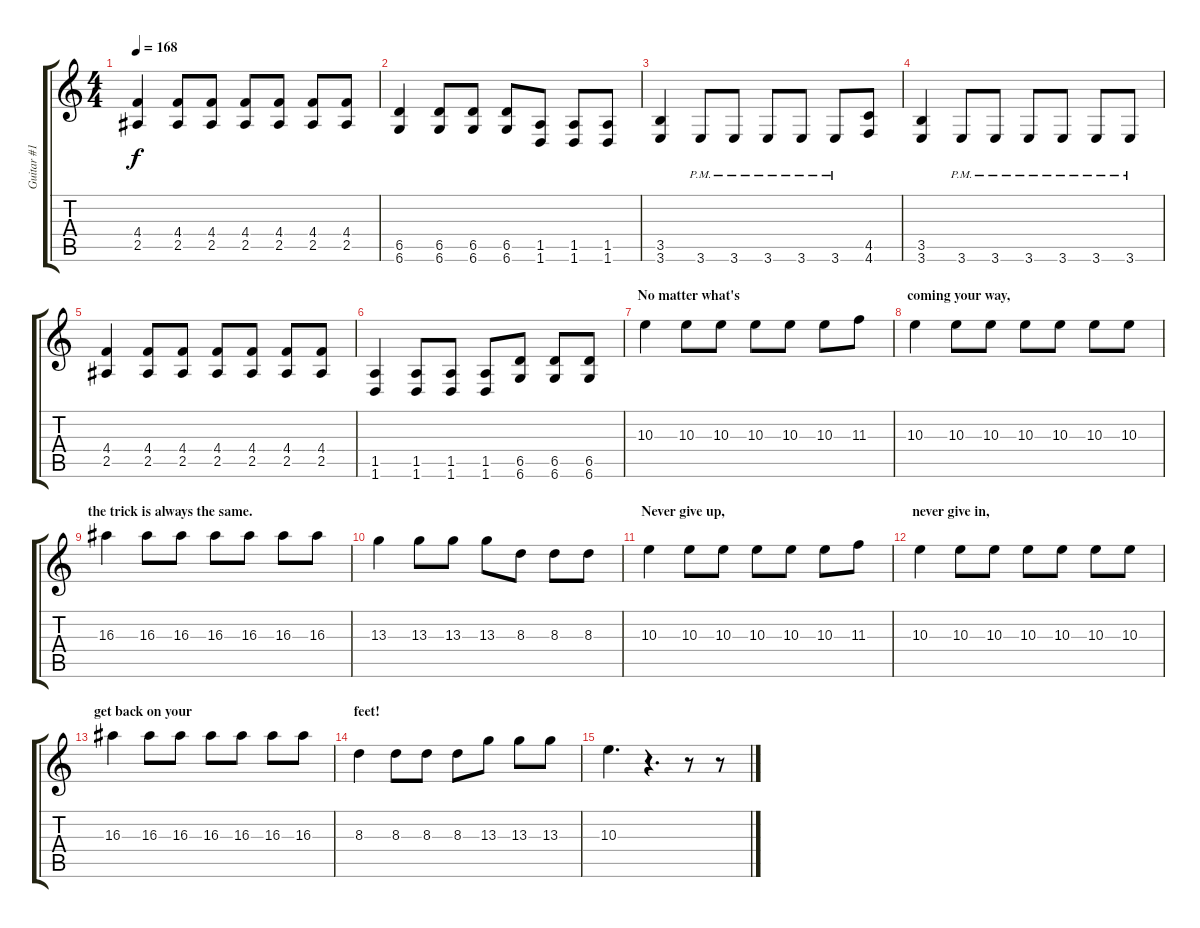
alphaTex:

\track ("Guitar #1" "Guitar #1") {instrument distortionguitar}
\staff {score tabs}
\tuning (Eb4 Bb3 Gb3 Db3 Ab2 Db2) {hide}
\ts (4 4)
\tempo 168
\clef g2
\ks c
(4.4 2.5).4{dy f} (4.4 2.5).8 (4.4 2.5).8 (4.4 2.5).8 (4.4 2.5).8 (4.4 2.5).8 (4.4 2.5).8 |
(6.5 6.6).4 (6.5 6.6).8 (6.5 6.6).8 (6.5 6.6).8 (1.5 1.6).8 (1.5 1.6).8 (1.5 1.6).8 |
(3.5 3.6).4 3.6{pm}.8 3.6{pm}.8 3.6{pm}.8 3.6{pm}.8 3.6{pm}.8 (4.5 4.6).8 |
(3.5 3.6).4 3.6{pm}.8 3.6{pm}.8 3.6{pm}.8 3.6{pm}.8 3.6{pm}.8 3.6{pm}.8 |
(4.4 2.5).4 (4.4 2.5).8 (4.4 2.5).8 (4.4 2.5).8 (4.4 2.5).8 (4.4 2.5).8 (4.4 2.5).8 |
(1.5 1.6).4 (1.5 1.6).8 (1.5 1.6).8 (1.5 1.6).8 (6.5 6.6).8 (6.5 6.6).8 (6.5 6.6).8 |
\section ("" "No matter what's")
10.3.4 10.3.8 10.3.8 10.3.8 10.3.8 10.3.8 11.3.8 |
\section ("" "coming your way,")
10.3.4 10.3.8 10.3.8 10.3.8 10.3.8 10.3.8 10.3.8 |
\section ("" "the trick is always the same.")
16.3.4 16.3.8 16.3.8 16.3.8 16.3.8 16.3.8 16.3.8 |
13.3.4 13.3.8 13.3.8 13.3.8 8.3.8 8.3.8 8.3.8 |
\section ("" "Never give up,")
10.3.4 10.3.8 10.3.8 10.3.8 10.3.8 10.3.8 11.3.8 |
\section ("" "never give in,")
10.3.4 10.3.8 10.3.8 10.3.8 10.3.8 10.3.8 10.3.8 |
\section ("" "get back on your")
16.3.4 16.3.8 16.3.8 16.3.8 16.3.8 16.3.8 16.3.8 |
\section ("" "feet!")
8.3.4 8.3.8 8.3.8 8.3.8 13.3.8 13.3.8 13.3.8 |
10.3.4{d} r.4{d} r.8 r.8
